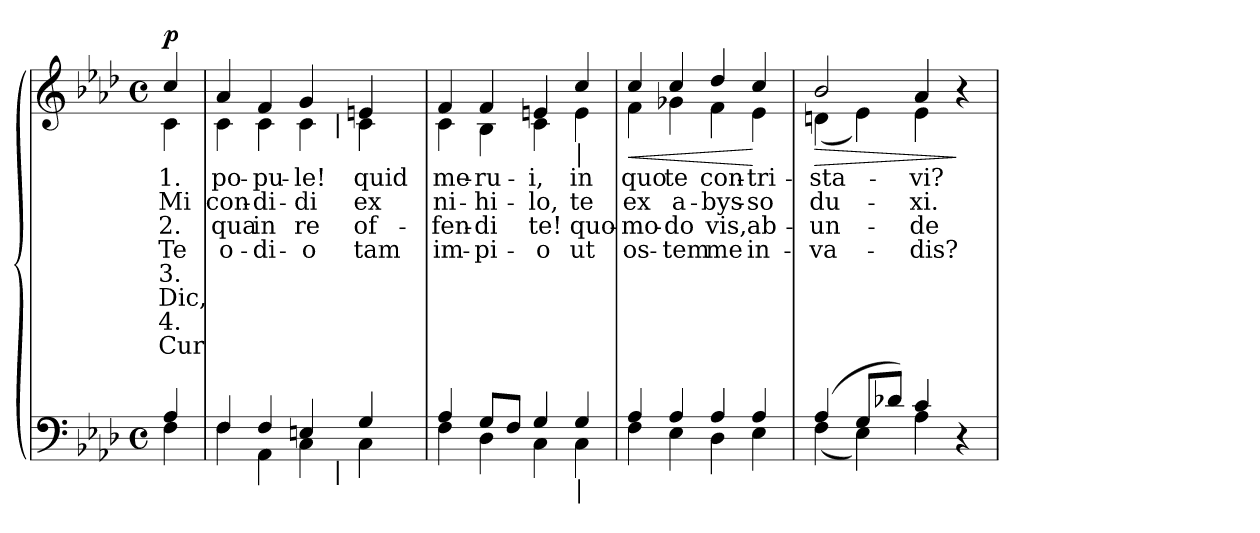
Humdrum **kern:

**kern	**kern	**text	**text	**text	**text	**text	**text	**text	**text	**dynam
*part2	*part1	*part1	*part1	*part1	*part1	*part1	*part1	*part1	*part1	*part1
*staff2	*staff1	*staff1	*staff1	*staff1	*staff1	*staff1	*staff1	*staff1	*staff1	*staff1
!!LO:PB:g=z
*clefF4	*clefG2	*	*	*	*	*	*	*	*	*
*k[b-e-a-d-]	*k[b-e-a-d-]	*	*	*	*	*	*	*	*	*
*A-:	*A-:	*	*	*	*	*	*	*	*	*
*M4/4	*M4/4	*	*	*	*	*	*	*	*	*
*met(c)	*met(c)	*	*	*	*	*	*	*	*	*
*MM80	*MM80	*	*	*	*	*	*	*	*	*
=	=	=	=	=	=	=	=	=	=	=
*^	*	*	*	*	*	*	*	*	*	*
!	!	!LO:TX:a:B:t=Andante	!	!	!	!	!	!	!	!	!
!	!	!	!LO:LY:b:color=#000000	!LO:LY:b:color=#000000	!LO:LY:b:color=#000000	!LO:LY:b:color=#000000	!LO:LY:b:color=#000000	!LO:LY:b:color=#000000	!LO:LY:b:color=#000000	!LO:LY:b:color=#000000	!
*	*	*^	*	*	*	*	*	*	*	*	*
4A-i/	4Fi\	4cci/	4ci\	1.	Mi	2.	Te	3.	Dic,	4.	Cur	p
*	*	*v	*v	*	*	*	*	*	*	*	*	*
=1	=1	=1	=1	=1	=1	=1	=1	=1	=1	=1	=1
*	*	*^	*	*	*	*	*	*	*	*	*
!	!	!	!	!LO:LY:b:color=#000000	!LO:LY:b:color=#000000	!LO:LY:b:color=#000000	!LO:LY:b:color=#000000	!	!	!	!	!
*	*^	*	*^	*	*	*	*	*	*	*	*	*
4Fi/	4Fi\	2ryy	4a-i/	4ci\	2ryy	po-	con-	qua	o-	.	.	.	.	.
!	!	!	!	!	!	!LO:LY:b:color=#000000	!LO:LY:b:color=#000000	!LO:LY:b:color=#000000	!LO:LY:b:color=#000000	!	!	!	!	!
4Fi/	4AA-i\	.	4fi/	4ci\	.	-pu-	-di-	in	-di-	.	.	.	.	.
!	!	!	!	!	!	!LO:LY:b:color=#000000	!LO:LY:b:color=#000000	!LO:LY:b:color=#000000	!LO:LY:b:color=#000000	!	!	!	!	!
4Eni/	4Ci\	8ryy	4gi/	4ci\	8ryy	-le!	-di	re	-o	.	.	.	.	.
.	.	128...ryy	.	.	128...ryy	.	.	.	.	.	.	.	.	.
!	!	!	!	!	!LO:TX:b:t=|	!	!	!	!	!	!	!	!	!
!	!	!LO:TX:b:t=|	!	!	!	!	!	!	!	!	!	!	!	!
.	.	4ryy	.	.	4ryy	.	.	.	.	.	.	.	.	.
!	!	!	!	!	!	!LO:LY:b:color=#000000	!LO:LY:b:color=#000000	!LO:LY:b:color=#000000	!LO:LY:b:color=#000000	!	!	!	!	!
4Gi/	4Ci\	.	4eni/	4ci\	.	quid	ex	of-	tam	.	.	.	.	.
.	.	16ryy	.	.	16ryy	.	.	.	.	.	.	.	.	.
.	.	32ryy	.	.	32ryy	.	.	.	.	.	.	.	.	.
.	.	64ryy	.	.	64ryy	.	.	.	.	.	.	.	.	.
.	.	1024ryy	.	.	1024ryy	.	.	.	.	.	.	.	.	.
*	*v	*v	*	*	*	*	*	*	*	*	*	*	*	*
*	*	*v	*v	*v	*	*	*	*	*	*	*	*	*
=2	=2	=2	=2	=2	=2	=2	=2	=2	=2	=2	=2
*	*^	*^	*	*	*	*	*	*	*	*	*
*	*	*	*	*^	*	*	*	*	*	*	*	*	*
!	!	!	!	!	!	!LO:LY:b:color=#000000	!LO:LY:b:color=#000000	!LO:LY:b:color=#000000	!LO:LY:b:color=#000000	!	!	!	!	!
*	*v	*v	*	*	*	*	*	*	*	*	*	*	*	*
*	*	*	*v	*v	*	*	*	*	*	*	*	*	*
4A-i/	4Fi\	4fi/	4ci\	me-	ni-	-fen-	im-	.	.	.	.	.
!	!	!	!	!LO:LY:b:color=#000000	!LO:LY:b:color=#000000	!LO:LY:b:color=#000000	!LO:LY:b:color=#000000	!	!	!	!	!
8Gi/L	4D-i\	4fi/	4B-i\	-ru-	-hi-	-di	-pi-	.	.	.	.	.
8Fi/J	.	.	.	.	.	.	.	.	.	.	.	.
!	!	!	!	!LO:LY:b:color=#000000	!LO:LY:b:color=#000000	!LO:LY:b:color=#000000	!LO:LY:b:color=#000000	!	!	!	!	!
4Gi/	4Ci\	4eni/	4ci\	-i,	-lo,	te!	-o	.	.	.	.	.
!	!	!LO:TX:b:t=|	!	!	!	!	!	!	!	!	!	!
!LO:TX:b:t=|	!	!	!	!	!	!	!	!	!	!	!	!
!	!	!	!	!LO:LY:b:color=#000000	!LO:LY:b:color=#000000	!LO:LY:b:color=#000000	!LO:LY:b:color=#000000	!	!	!	!	!
4Gi/	4Ci\	4cci/	4ei\	in	te	quo-	ut	.	.	.	.	.
=3	=3	=3	=3	=3	=3	=3	=3	=3	=3	=3	=3	=3
!	!	!	!	!LO:LY:b:color=#000000	!LO:LY:b:color=#000000	!LO:LY:b:color=#000000	!LO:LY:b:color=#000000	!	!	!	!	!LO:HP:b
4A-i/	4Fi\	4cci/	4fi\	quo	ex	-mo-	os-	.	.	.	.	<
!	!	!	!	!LO:LY:b:color=#000000	!LO:LY:b:color=#000000	!LO:LY:b:color=#000000	!LO:LY:b:color=#000000	!	!	!	!	!
4A-i/	4E-i\	4cci/	4g-Xi\	te	a-	-do	-tem	.	.	.	.	.
!	!	!	!	!LO:LY:b:color=#000000	!LO:LY:b:color=#000000	!LO:LY:b:color=#000000	!LO:LY:b:color=#000000	!	!	!	!	!
4A-i/	4D-i\	4dd-i/	4fi\	con-	-bys-	vis,	me	.	.	.	.	.
!	!	!	!	!LO:LY:b:color=#000000	!LO:LY:b:color=#000000	!LO:LY:b:color=#000000	!LO:LY:b:color=#000000	!	!	!	!	!
4A-i/	4E-i\	4cci/	4e-i\	-tri-	-so	ab-	in-	.	.	.	.	[
=4	=4	=4	=4	=4	=4	=4	=4	=4	=4	=4	=4	=4
!	!	!	!	!LO:LY:b:color=#000000	!LO:LY:b:color=#000000	!LO:LY:b:color=#000000	!LO:LY:b:color=#000000	!	!	!	!	!LO:HP:b
(4A-i/	(4Fi\	2b-i/	(4dni\	-sta-	du-	-un-	-va-	.	.	.	.	>
8Gi/L	4E-i\)	.	4e-i\)	.	.	.	.	.	.	.	.	.
8d-Xi/J)	.	.	.	.	.	.	.	.	.	.	.	.
!	!	!	!	!LO:LY:b:color=#000000	!LO:LY:b:color=#000000	!LO:LY:b:color=#000000	!LO:LY:b:color=#000000	!	!	!	!	!
4ci/	4A-i\	4a-i/	4e-i\	-vi?	-xi.	-de	-dis?	.	.	.	.	.
4r	4ryy	4r	4ryy	.	.	.	.	.	.	.	.	]
*v	*v	*	*	*	*	*	*	*	*	*	*	*
*	*v	*v	*	*	*	*	*	*	*	*	*
=	=	=	=	=	=	=	=	=	=	=
*-	*-	*-	*-	*-	*-	*-	*-	*-	*-	*-
